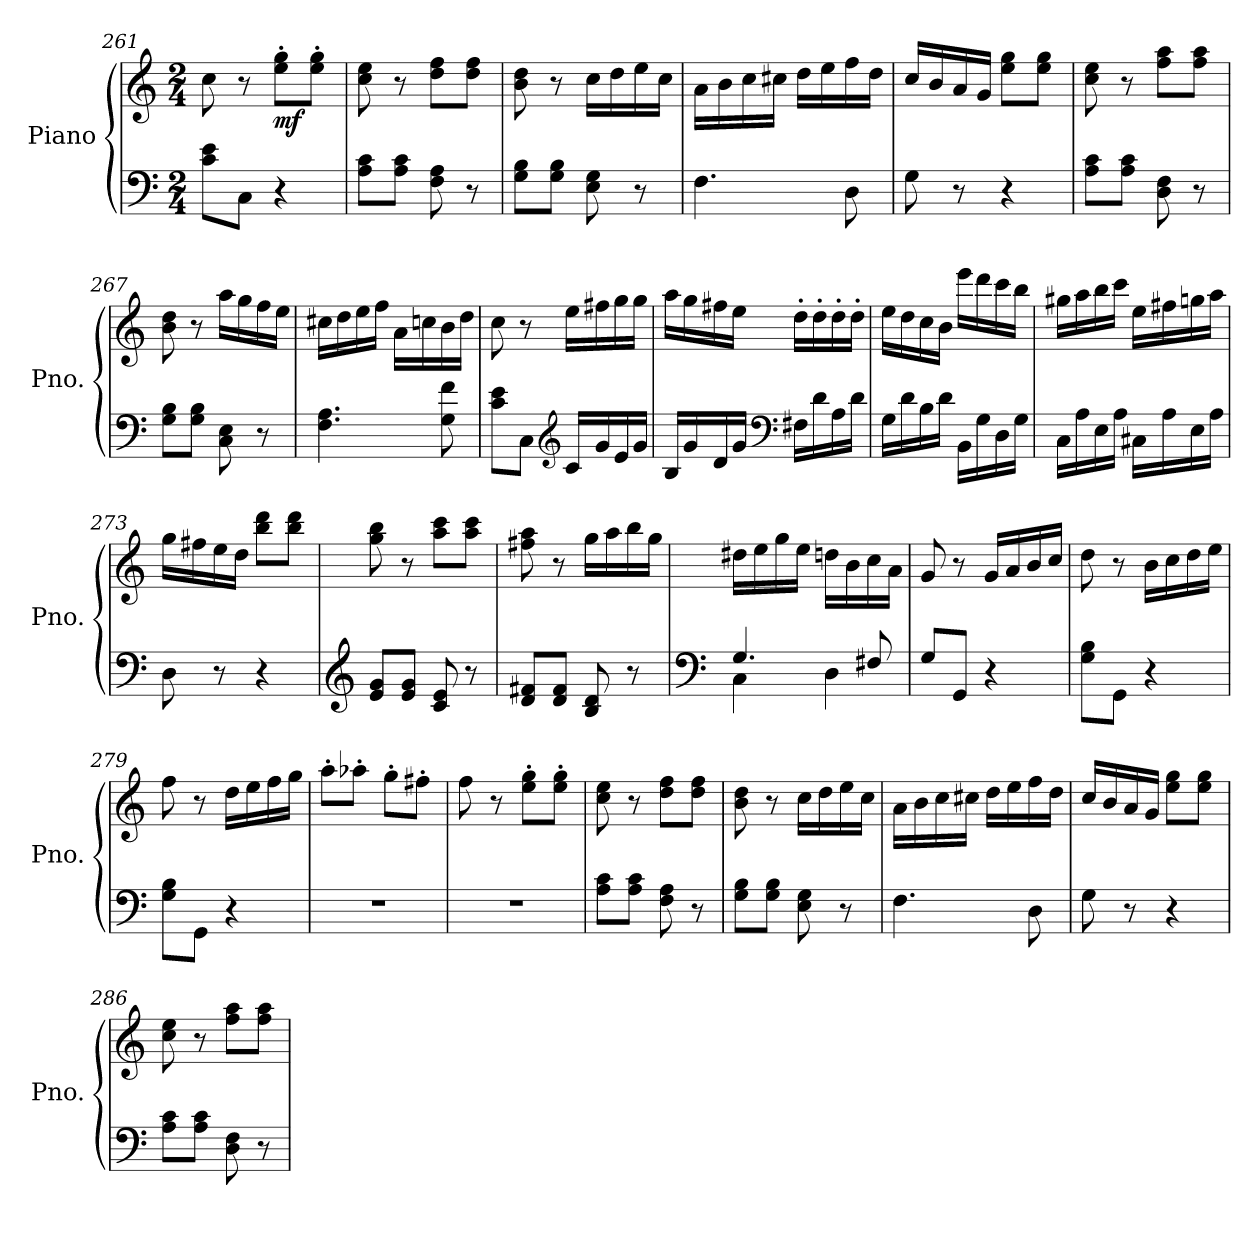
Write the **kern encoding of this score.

**kern	**kern	**dynam
*part1	*part1	*part1
*staff2	*staff1	*staff1/2
*I"Piano	*	*
*I'Pno.	*	*
*clefF4	*clefG2	*
*k[]	*k[]	*
*M2/4	*M2/4	*
=261	=261	=261
8c\ 8e\L	8cc\	.
8C\J	8r	.
!	!	!LO:DY:b
4r	8ee\' 8gg\'L	mf
.	8ee\' 8gg\'J	.
=262	=262	=262
8A\ 8c\L	8cc\ 8ee\	.
8A\ 8c\J	8r	.
8F\ 8A\	8dd\ 8ff\L	.
8r	8dd\ 8ff\J	.
=263	=263	=263
8G\ 8B\L	8b\ 8dd\	.
8G\ 8B\J	8r	.
8E\ 8G\	16cc\LL	.
.	16dd\	.
8r	16ee\	.
.	16cc\JJ	.
=264	=264	=264
4.F\	16a\LL	.
.	16b\	.
.	16cc\	.
.	16cc#X\JJ	.
.	16dd\LL	.
.	16ee\	.
8D\	16ff\	.
.	16dd\JJ	.
=265	=265	=265
8G\	16cc/LL	.
.	16b/	.
8r	16a/	.
.	16g/JJ	.
4r	8ee\ 8gg\L	.
.	8ee\ 8gg\J	.
!!LO:PB:g=z
=266	=266	=266
8A\ 8c\L	8cc\ 8ee\	.
8A\ 8c\J	8r	.
8D\ 8F\	8ff\ 8aa\L	.
8r	8ff\ 8aa\J	.
=267	=267	=267
8G\ 8B\L	8b\ 8dd\	.
8G\ 8B\J	8r	.
8C\ 8E\	16aa\LL	.
.	16gg\	.
8r	16ff\	.
.	16ee\JJ	.
=268	=268	=268
4.F\ 4.A\	16cc#X\LL	.
.	16dd\	.
.	16ee\	.
.	16ff\JJ	.
.	16a\LL	.
.	16ccn\	.
8G\ 8f\	16b\	.
.	16dd\JJ	.
=269	=269	=269
8c\ 8e\L	8cc\	.
8C\J	8r	.
*clefG2	*	*
16c/LL	16ee\LL	.
16g/	16ff#X\	.
16e/	16gg\	.
16g/JJ	16gg\JJ	.
=270	=270	=270
16B/LL	16aa\LL	.
16g/	16gg\	.
16d/	16ff#X\	.
16g/JJ	16ee\JJ	.
*clefF4	*	*
16F#X\LL	16dd'\LL	.
16d\	16dd'\	.
16A\	16dd'\	.
16d\JJ	16dd'\JJ	.
!!LO:LB:g=z
=271	=271	=271
16G\LL	16ee\LL	.
16d\	16dd\	.
16B\	16cc\	.
16d\JJ	16b\JJ	.
16BB\LL	16eee\LL	.
16G\	16ddd\	.
16D\	16ccc\	.
16G\JJ	16bb\JJ	.
=272	=272	=272
16C\LL	16gg#X\LL	.
16A\	16aa\	.
16E\	16bb\	.
16A\JJ	16ccc\JJ	.
16C#X\LL	16ee\LL	.
16A\	16ff#X\	.
16E\	16ggn\	.
16A\JJ	16aa\JJ	.
=273	=273	=273
8D\	16gg\LL	.
.	16ff#X\	.
8r	16ee\	.
.	16dd\JJ	.
4r	8bb\ 8ddd\L	.
.	8bb\ 8ddd\J	.
=274	=274	=274
*clefG2	*	*
8e/ 8g/L	8gg\ 8bb\	.
8e/ 8g/J	8r	.
8c/ 8e/	8aa\ 8ccc\L	.
8r	8aa\ 8ccc\J	.
=275	=275	=275
8d/ 8f#X/L	8ff#X\ 8aa\	.
8d/ 8f#/J	8r	.
8B/ 8d/	16gg\LL	.
.	16aa\	.
8r	16bb\	.
.	16gg\JJ	.
!!LO:LB:g=z
=276	=276	=276
*clefF4	*	*
*^	*	*
4.G/	4C\	16dd#X\LL	.
.	.	16ee\	.
.	.	16gg\	.
.	.	16ee\JJ	.
.	4D\	16ddn\LL	.
.	.	16b\	.
8F#X/	.	16cc\	.
.	.	16a\JJ	.
*v	*v	*	*
=277	=277	=277
8G/L	8g/	.
8GG/J	8r	.
4r	16g/LL	.
.	16a/	.
.	16b/	.
.	16cc/JJ	.
=278	=278	=278
8G\ 8B\L	8dd\	.
8GG\J	8r	.
4r	16b\LL	.
.	16cc\	.
.	16dd\	.
.	16ee\JJ	.
=279	=279	=279
8G\ 8B\L	8ff\	.
8GG\J	8r	.
4r	16dd\LL	.
.	16ee\	.
.	16ff\	.
.	16gg\JJ	.
=280	=280	=280
2r	8aa'\L	.
.	8aa-X'\J	.
.	8gg'\L	.
.	8ff#X'\J	.
=281	=281	=281
2r	8ff\	.
.	8r	.
.	8ee\' 8gg\'L	.
.	8ee\' 8gg\'J	.
!!LO:LB:g=z
=282	=282	=282
8A\ 8c\L	8cc\ 8ee\	.
8A\ 8c\J	8r	.
8F\ 8A\	8dd\ 8ff\L	.
8r	8dd\ 8ff\J	.
=283	=283	=283
8G\ 8B\L	8b\ 8dd\	.
8G\ 8B\J	8r	.
8E\ 8G\	16cc\LL	.
.	16dd\	.
8r	16ee\	.
.	16cc\JJ	.
=284	=284	=284
4.F\	16a\LL	.
.	16b\	.
.	16cc\	.
.	16cc#X\JJ	.
.	16dd\LL	.
.	16ee\	.
8D\	16ff\	.
.	16dd\JJ	.
=285	=285	=285
8G\	16cc/LL	.
.	16b/	.
8r	16a/	.
.	16g/JJ	.
4r	8ee\ 8gg\L	.
.	8ee\ 8gg\J	.
=286	=286	=286
8A\ 8c\L	8cc\ 8ee\	.
8A\ 8c\J	8r	.
8D\ 8F\	8ff\ 8aa\L	.
8r	8ff\ 8aa\J	.
=	=	=
*-	*-	*-
